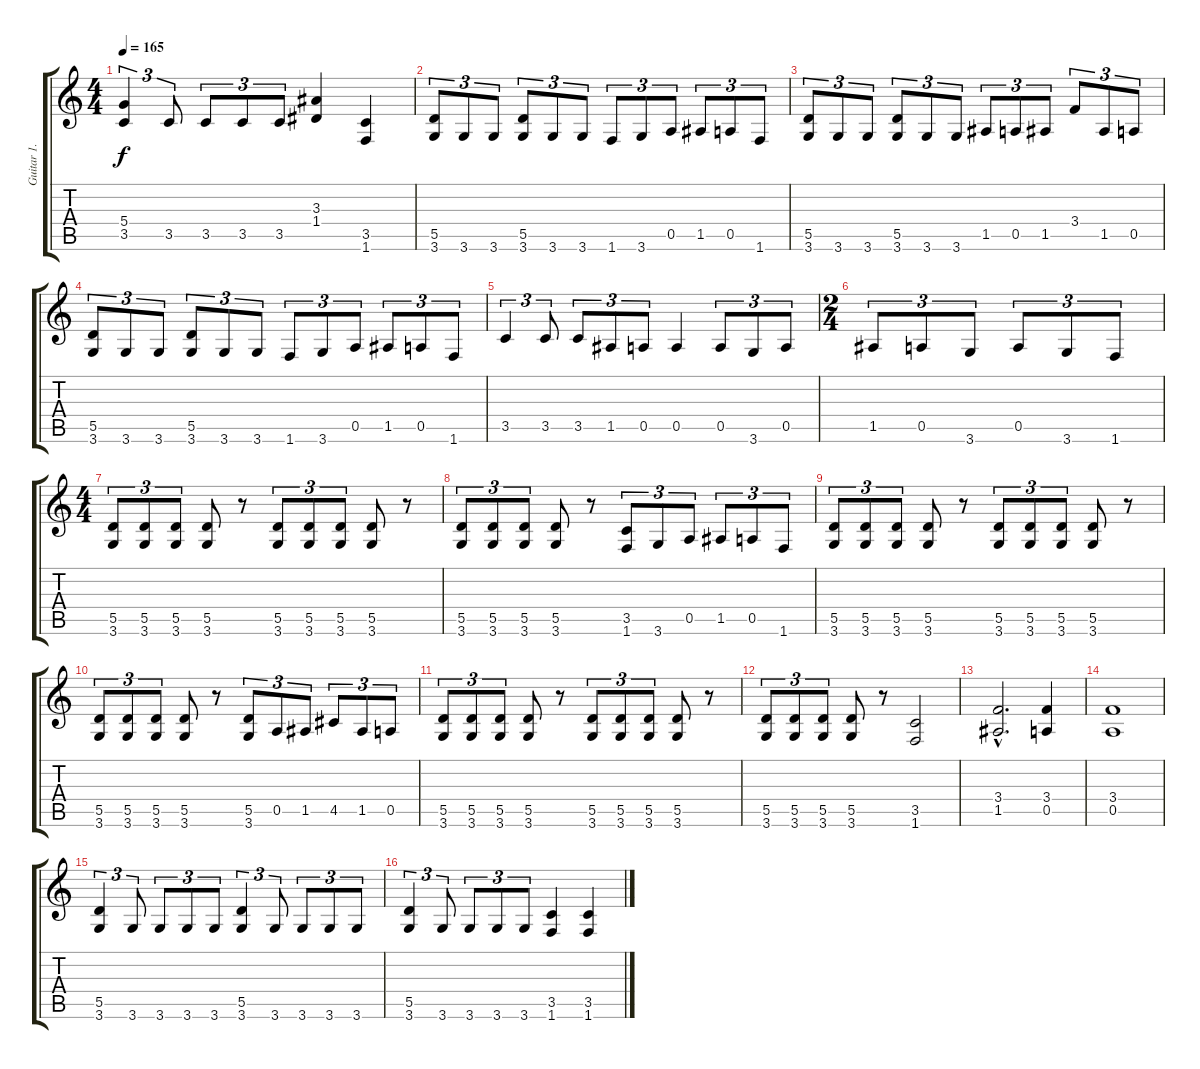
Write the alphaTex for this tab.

\track ("Guitar 1." "Guitar 1.") {instrument overdrivenguitar}
\staff {score tabs}
\tuning (E4 B3 G3 D3 A2 E2) {hide}
\ts (4 4)
\tempo 165
\clef g2
\ks c
(5.4 3.5).4{tu (3 2) dy f} 3.5.8{tu (3 2)} 3.5.8{tu (3 2)} 3.5.8{tu (3 2)} 3.5.8{tu (3 2)} (3.3 1.4).4 (3.5 1.6).4 |
(5.5 3.6).8{tu (3 2)} 3.6.8{tu (3 2)} 3.6.8{tu (3 2)} (5.5 3.6).8{tu (3 2)} 3.6.8{tu (3 2)} 3.6.8{tu (3 2)} 1.6.8{tu (3 2)} 3.6.8{tu (3 2)} 0.5.8{tu (3 2)} 1.5.8{tu (3 2)} 0.5.8{tu (3 2)} 1.6.8{tu (3 2)} |
(5.5 3.6).8{tu (3 2)} 3.6.8{tu (3 2)} 3.6.8{tu (3 2)} (5.5 3.6).8{tu (3 2)} 3.6.8{tu (3 2)} 3.6.8{tu (3 2)} 1.5.8{tu (3 2)} 0.5.8{tu (3 2)} 1.5.8{tu (3 2)} 3.4.8{tu (3 2)} 1.5.8{tu (3 2)} 0.5.8{tu (3 2)} |
(5.5 3.6).8{tu (3 2)} 3.6.8{tu (3 2)} 3.6.8{tu (3 2)} (5.5 3.6).8{tu (3 2)} 3.6.8{tu (3 2)} 3.6.8{tu (3 2)} 1.6.8{tu (3 2)} 3.6.8{tu (3 2)} 0.5.8{tu (3 2)} 1.5.8{tu (3 2)} 0.5.8{tu (3 2)} 1.6.8{tu (3 2)} |
3.5.4{tu (3 2)} 3.5.8{tu (3 2)} 3.5.8{tu (3 2)} 1.5.8{tu (3 2)} 0.5.8{tu (3 2)} 0.5.4 0.5.8{tu (3 2)} 3.6.8{tu (3 2)} 0.5.8{tu (3 2)} |
\ts (2 4)
1.5.8{tu (3 2)} 0.5.8{tu (3 2)} 3.6.8{tu (3 2)} 0.5.8{tu (3 2)} 3.6.8{tu (3 2)} 1.6.8{tu (3 2)} |
\ts (4 4)
(5.5 3.6).8{tu (3 2)} (5.5 3.6).8{tu (3 2)} (5.5 3.6).8{tu (3 2)} (5.5 3.6).8 r.8 (5.5 3.6).8{tu (3 2)} (5.5 3.6).8{tu (3 2)} (5.5 3.6).8{tu (3 2)} (5.5 3.6).8 r.8 |
(5.5 3.6).8{tu (3 2)} (5.5 3.6).8{tu (3 2)} (5.5 3.6).8{tu (3 2)} (5.5 3.6).8 r.8 (3.5 1.6).8{tu (3 2)} 3.6.8{tu (3 2)} 0.5.8{tu (3 2)} 1.5.8{tu (3 2)} 0.5.8{tu (3 2)} 1.6.8{tu (3 2)} |
(5.5 3.6).8{tu (3 2)} (5.5 3.6).8{tu (3 2)} (5.5 3.6).8{tu (3 2)} (5.5 3.6).8 r.8 (5.5 3.6).8{tu (3 2)} (5.5 3.6).8{tu (3 2)} (5.5 3.6).8{tu (3 2)} (5.5 3.6).8 r.8 |
(5.5 3.6).8{tu (3 2)} (5.5 3.6).8{tu (3 2)} (5.5 3.6).8{tu (3 2)} (5.5 3.6).8 r.8 (5.5 3.6).8{tu (3 2)} 0.5.8{tu (3 2)} 1.5.8{tu (3 2)} 4.5.8{tu (3 2)} 1.5.8{tu (3 2)} 0.5.8{tu (3 2)} |
(5.5 3.6).8{tu (3 2)} (5.5 3.6).8{tu (3 2)} (5.5 3.6).8{tu (3 2)} (5.5 3.6).8 r.8 (5.5 3.6).8{tu (3 2)} (5.5 3.6).8{tu (3 2)} (5.5 3.6).8{tu (3 2)} (5.5 3.6).8 r.8 |
(5.5 3.6).8{tu (3 2)} (5.5 3.6).8{tu (3 2)} (5.5 3.6).8{tu (3 2)} (5.5 3.6).8 r.8 (3.5 1.6).2 |
(3.4{hac} 1.5{hac}).2{d} (3.4 0.5).4 |
(3.4 0.5).1 |
(5.5 3.6).4{tu (3 2)} 3.6.8{tu (3 2)} 3.6.8{tu (3 2)} 3.6.8{tu (3 2)} 3.6.8{tu (3 2)} (5.5 3.6).4{tu (3 2)} 3.6.8{tu (3 2)} 3.6.8{tu (3 2)} 3.6.8{tu (3 2)} 3.6.8{tu (3 2)} |
(5.5 3.6).4{tu (3 2)} 3.6.8{tu (3 2)} 3.6.8{tu (3 2)} 3.6.8{tu (3 2)} 3.6.8{tu (3 2)} (3.5 1.6).4 (3.5 1.6).4
